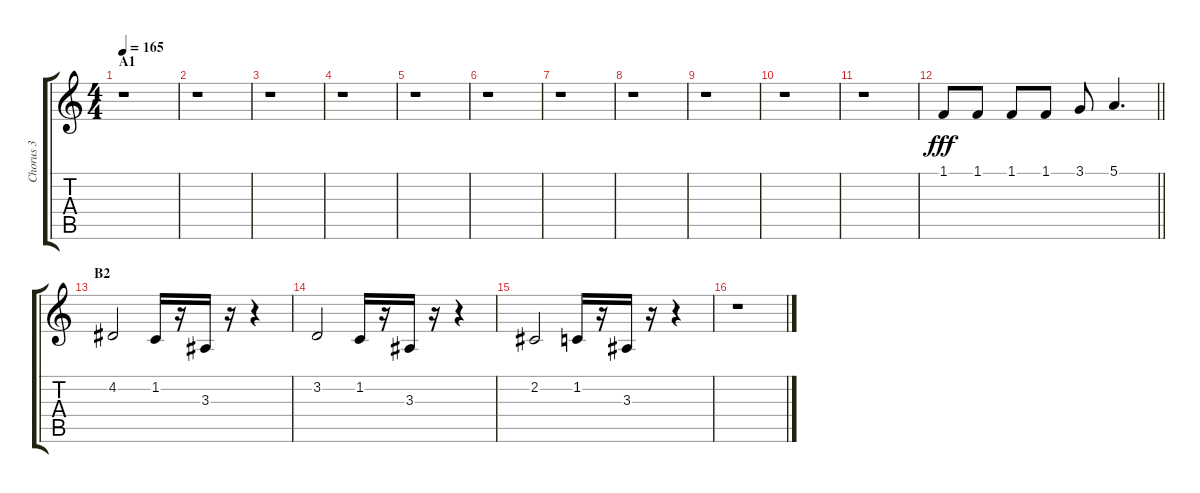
\track ("Chorus 3" "Chorus 3") {instrument choiraahs}
\staff {score tabs}
\tuning (E4 B3 G3 D3 A2 E2) {hide}
\ts (4 4)
\section ("" "A1")
\tempo 165
\clef g2
\ks c
r.1{dy fff} |
r.1 |
r.1 |
r.1 |
r.1 |
r.1 |
r.1 |
r.1 |
r.1 |
r.1 |
r.1 |
\barLineRight lightlight
1.1.8 1.1.8 1.1.8 1.1.8 3.1.8 5.1.4{d} |
\section ("" "B2")
4.2.2 1.2.16 r.16 3.3.16 r.16 r.4 |
3.2.2 1.2.16 r.16 3.3.16 r.16 r.4 |
2.2.2 1.2.16 r.16 3.3.16 r.16 r.4 |
r.1
